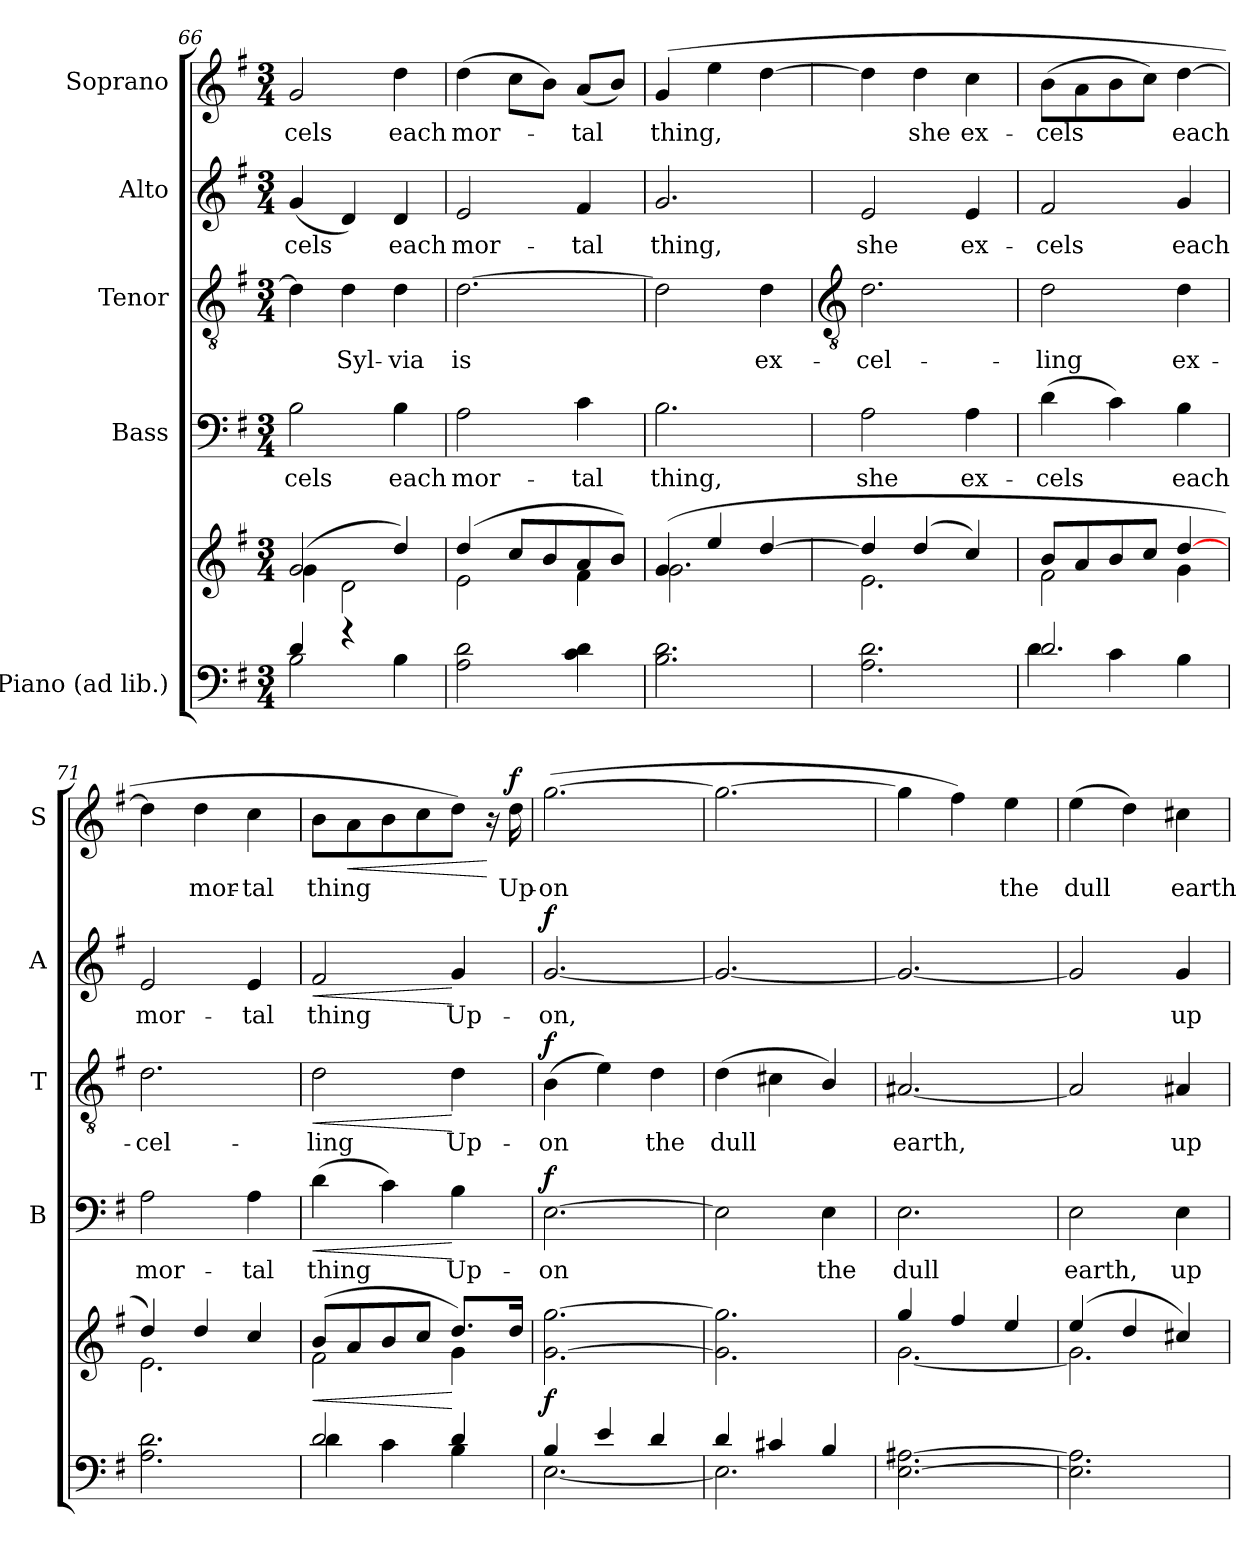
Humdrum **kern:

**kern	**kern	**dynam	**kern	**text	**dynam	**kern	**text	**dynam	**kern	**text	**dynam	**kern	**text	**dynam
*part5	*part5	*part5	*part4	*part4	*part4	*part3	*part3	*part3	*part2	*part2	*part2	*part1	*part1	*part1
*staff6	*staff5	*staff5/6	*staff4	*staff4	*staff4	*staff3	*staff3	*staff3	*staff2	*staff2	*staff2	*staff1	*staff1	*staff1
*I"Piano (ad lib.)	*	*	*I"Bass	*	*	*I"Tenor	*	*	*I"Alto	*	*	*I"Soprano	*	*
*	*	*	*I'B	*	*	*I'T	*	*	*I'A	*	*	*I'S	*	*
*clefF4	*clefG2	*	*clefF4	*	*	*clefGv2	*	*	*clefG2	*	*	*clefG2	*	*
*k[f#]	*k[f#]	*	*k[f#]	*	*	*k[f#]	*	*	*k[f#]	*	*	*k[f#]	*	*
*G:	*G:	*	*G:	*	*	*G:	*	*	*G:	*	*	*G:	*	*
*M3/4	*M3/4	*	*M3/4	*	*	*M3/4	*	*	*M3/4	*	*	*M3/4	*	*
=66	=66	=66	=66	=66	=66	=66	=66	=66	=66	=66	=66	=66	=66	=66
*^	*^	*	*	*	*	*	*	*	*	*	*	*	*	*
!	!	!	!	!	!	!LO:LY:b	!	!	!	!	!	!LO:LY:b	!	!	!LO:LY:b	!
4d/	2B\	(>2g/	4g\	.	2B	-cels	.	4d]	.	.	(<4g	-cels	.	2g	-cels	.
!	!	!	!	!	!	!	!	!	!LO:LY:b	!	!	!	!	!	!	!
4r	.	.	2d\	.	.	.	.	4d	Syl-	.	4d)	.	.	.	.	.
!	!	!	!	!	!	!LO:LY:b	!	!	!LO:LY:b	!	!	!LO:LY:b	!	!	!LO:LY:b	!
4B\	4ryy	4dd/)	.	.	4B	each	.	4d	-via	.	4d	each	.	4dd	each	.
=67	=67	=67	=67	=67	=67	=67	=67	=67	=67	=67	=67	=67	=67	=67	=67	=67
!	!	!	!	!	!	!LO:LY:b	!	!	!LO:LY:b	!	!	!LO:LY:b	!	!	!LO:LY:b	!
2A\ 2d\	2.ryy	(>4dd/	2e\	.	2A	mor-	.	[2.d	is	.	2e	mor-	.	(>4dd	mor-	.
.	.	8cc/L	.	.	.	.	.	.	.	.	.	.	.	8ccL	.	.
.	.	8b/	.	.	.	.	.	.	.	.	.	.	.	8bJ)	.	.
!	!	!	!	!	!	!LO:LY:b	!	!	!	!	!	!LO:LY:b	!	!	!LO:LY:b	!
4c\ 4d\	.	8a/	4f#\	.	4c	-tal	.	.	.	.	4f#	-tal	.	(<8aL	tal	.
.	.	8b/J)	.	.	.	.	.	.	.	.	.	.	.	8bJ)	.	.
=68	=68	=68	=68	=68	=68	=68	=68	=68	=68	=68	=68	=68	=68	=68	=68	=68
!	!	!	!	!	!	!LO:LY:b	!	!	!	!	!	!LO:LY:b	!	!	!LO:LY:b	!
2.B\ 2.d\	2.ryy	(>4g/	2.g\	.	2.B	thing,	.	2d]	.	.	2.g	thing,	.	(>4g	thing,	.
.	.	4ee/	.	.	.	.	.	.	.	.	.	.	.	4ee	.	.
!	!	!	!	!	!	!	!	!	!LO:LY:b	!	!	!	!	!	!	!
.	.	[4dd/	.	.	.	.	.	4d	ex-	.	.	.	.	[4dd	.	.
!!LO:LB:g=z
=69	=69	=69	=69	=69	=69	=69	=69	=69	=69	=69	=69	=69	=69	=69	=69	=69
*	*	*	*	*	*	*	*	*clefGv2	*	*	*	*	*	*	*	*
!	!	!	!	!	!	!LO:LY:b	!	!	!LO:LY:b	!	!	!LO:LY:b	!	!	!	!
2.A\ 2.d\	2.ryy	4dd/]	2.e\	.	2A	she	.	2.d	-cel-	.	2e	she	.	4dd]	.	.
!	!	!	!	!	!	!	!	!	!	!	!	!	!	!	!LO:LY:b	!
.	.	(>4dd/	.	.	.	.	.	.	.	.	.	.	.	4dd	she	.
!	!	!	!	!	!	!LO:LY:b	!	!	!	!	!	!LO:LY:b	!	!	!LO:LY:b	!
.	.	4cc/)	.	.	4A	ex-	.	.	.	.	4e	ex-	.	4cc	ex-	.
=70	=70	=70	=70	=70	=70	=70	=70	=70	=70	=70	=70	=70	=70	=70	=70	=70
!	!	!	!	!	!	!LO:LY:b	!	!	!LO:LY:b	!	!	!LO:LY:b	!	!	!LO:LY:b	!
2.d/	4d\	8b/L	2f#\	.	(>4d	-cels	.	2d	-ling	.	2f#	-cels	.	(>8bL	-cels	.
.	.	8a/	.	.	.	.	.	.	.	.	.	.	.	8a	.	.
.	4c\	8b/	.	.	4c)	.	.	.	.	.	.	.	.	8b	.	.
.	.	8cc/J	.	.	.	.	.	.	.	.	.	.	.	8ccJ)	.	.
!	!	!	!	!	!	!LO:LY:b	!	!	!LO:LY:b	!	!	!LO:LY:b	!	!	!LO:LY:b	!
.	4B\	[4dd/	4g\	.	4B	each	.	4d	ex-	.	4g	each	.	[4dd	each	.
=71	=71	=71	=71	=71	=71	=71	=71	=71	=71	=71	=71	=71	=71	=71	=71	=71
!	!	!	!	!	!	!LO:LY:b	!	!	!LO:LY:b	!	!	!LO:LY:b	!	!	!	!
2.A\ 2.d\	2.ryy	4dd/)	2.e\	.	2A	mor-	.	2.d	-cel-	.	2e	mor-	.	4dd]	.	.
!	!	!	!	!	!	!	!	!	!	!	!	!	!	!	!LO:LY:b	!
.	.	4dd/	.	.	.	.	.	.	.	.	.	.	.	4dd	mor-	.
!	!	!	!	!	!	!LO:LY:b	!	!	!	!	!	!LO:LY:b	!	!	!LO:LY:b	!
.	.	4cc/	.	.	4A	-tal	.	.	.	.	4e	-tal	.	4cc	-tal	.
=72	=72	=72	=72	=72	=72	=72	=72	=72	=72	=72	=72	=72	=72	=72	=72	=72
!	!	!	!	!LO:HP:b	!	!LO:LY:b	!LO:HP:b	!	!LO:LY:b	!LO:HP:b	!	!LO:LY:b	!LO:HP:b	!	!LO:LY:b	!
2d/	4d\	(>8b/L	2f#\	<	(>4d	thing	<	2d	-ling	<	2f#	thing	<	8bL	thing	.
!	!	!	!	!	!	!	!	!	!	!	!	!	!	!	!	!LO:HP:b
.	.	8a/	.	.	.	.	.	.	.	.	.	.	.	8a	.	<
.	4c\	8b/	.	.	4c)	.	.	.	.	.	.	.	.	8b	.	.
.	.	8cc/J	.	.	.	.	.	.	.	.	.	.	.	8cc	.	.
!	!	!	!	!	!	!LO:LY:b	!	!	!LO:LY:b	!	!	!LO:LY:b	!	!	!	!
4d/	4B\	8.dd/L)	4g\	[	4B	Up-	[	4d	Up-	[	4g	Up-	[	8ddJ)	.	.
.	.	.	.	.	.	.	.	.	.	.	.	.	.	16r	.	[
!	!	!	!	!	!	!	!	!	!	!	!	!	!	!	!LO:LY:b	!LO:DY:b
.	.	16dd/J	.	.	.	.	.	.	.	.	.	.	.	16dd	Up-	f
=73	=73	=73	=73	=73	=73	=73	=73	=73	=73	=73	=73	=73	=73	=73	=73	=73
!	!	!	!	!LO:DY:b	!	!LO:LY:b	!LO:DY:b	!	!LO:LY:b	!LO:DY:b	!	!LO:LY:b	!LO:DY:b	!	!LO:LY:b	!
4B/	[2.E\	[2.g\ [2.gg\	2.ryy	f	[2.E	on	f	(>4B	on	f	[2.g	on,	f	(>[2.gg	-on	.
4e/	.	.	.	.	.	.	.	4e)	.	.	.	.	.	.	.	.
!	!	!	!	!	!	!	!	!	!LO:LY:b	!	!	!	!	!	!	!
4d/	.	.	.	.	.	.	.	4d	the	.	.	.	.	.	.	.
=74	=74	=74	=74	=74	=74	=74	=74	=74	=74	=74	=74	=74	=74	=74	=74	=74
!	!	!	!	!	!	!	!	!	!LO:LY:b	!	!	!	!	!	!	!
4d/	2.E\]	2.g\] 2.gg\]	2.ryy	.	2E]	.	.	(>4d	dull	.	2.g_	.	.	2.gg_	.	.
4c#X/	.	.	.	.	.	.	.	4c#X	.	.	.	.	.	.	.	.
!	!	!	!	!	!	!LO:LY:b	!	!	!	!	!	!	!	!	!	!
4B/	.	.	.	.	4E	the	.	4B/)	.	.	.	.	.	.	.	.
=75	=75	=75	=75	=75	=75	=75	=75	=75	=75	=75	=75	=75	=75	=75	=75	=75
!	!	!	!	!	!	!LO:LY:b	!	!	!LO:LY:b	!	!	!	!	!	!	!
[2.E\ [2.A#X\	2.ryy	4gg/	[2.g\	.	2.E	dull	.	[2.A#X	earth,	.	2.g_	.	.	4gg]	.	.
.	.	4ff#/	.	.	.	.	.	.	.	.	.	.	.	4ff#)	.	.
!	!	!	!	!	!	!	!	!	!	!	!	!	!	!	!LO:LY:b	!
.	.	4ee/	.	.	.	.	.	.	.	.	.	.	.	4ee	the	.
=76	=76	=76	=76	=76	=76	=76	=76	=76	=76	=76	=76	=76	=76	=76	=76	=76
!	!	!	!	!	!	!LO:LY:b	!	!	!	!	!	!	!	!	!LO:LY:b	!
2.E\] 2.A#\]	2.ryy	(>4ee/	2.g\]	.	2E	earth,	.	2A#]	.	.	2g]	.	.	(>4ee	dull	.
.	.	4dd/	.	.	.	.	.	.	.	.	.	.	.	4dd)	.	.
!	!	!	!	!	!	!LO:LY:b	!	!	!LO:LY:b	!	!	!LO:LY:b	!	!	!LO:LY:b	!
.	.	4cc#X/)	.	.	4E	up-	.	4A#	up-	.	4g	up-	.	4cc#X	earth	.
*v	*v	*	*	*	*	*	*	*	*	*	*	*	*	*	*	*
*	*v	*v	*	*	*	*	*	*	*	*	*	*	*	*	*
=	=	=	=	=	=	=	=	=	=	=	=	=	=	=
*-	*-	*-	*-	*-	*-	*-	*-	*-	*-	*-	*-	*-	*-	*-
